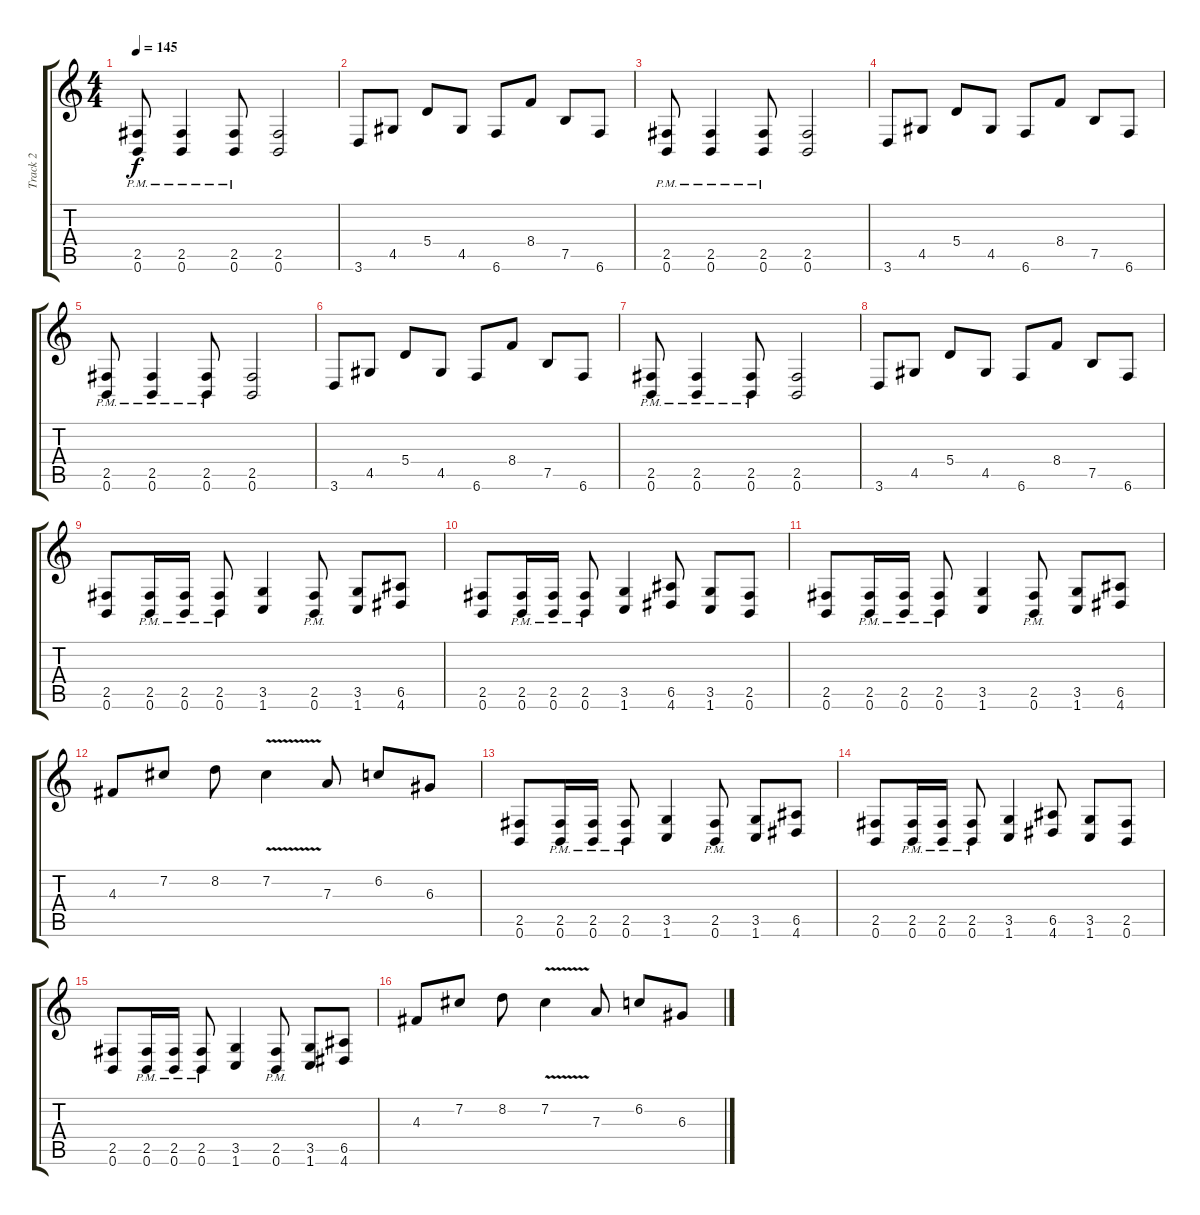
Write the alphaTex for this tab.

\track ("Track 2" "Track 2") {instrument distortionguitar}
\staff {score tabs}
\tuning (B3 Gb3 D3 A2 E2 B1) {hide}
\ts (4 4)
\tempo 145
\clef g2
\ks c
(2.5{pm} 0.6{pm}).8{dy f} (2.5{pm} 0.6{pm}).4 (2.5{pm} 0.6{pm}).8 (2.5 0.6).2 |
3.6.8 4.5.8 5.4.8 4.5.8 6.6.8 8.4.8 7.5.8 6.6.8 |
(2.5{pm} 0.6{pm}).8 (2.5{pm} 0.6{pm}).4 (2.5{pm} 0.6{pm}).8 (2.5 0.6).2 |
3.6.8 4.5.8 5.4.8 4.5.8 6.6.8 8.4.8 7.5.8 6.6.8 |
(2.5{pm} 0.6{pm}).8 (2.5{pm} 0.6{pm}).4 (2.5{pm} 0.6{pm}).8 (2.5 0.6).2 |
3.6.8 4.5.8 5.4.8 4.5.8 6.6.8 8.4.8 7.5.8 6.6.8 |
(2.5{pm} 0.6{pm}).8 (2.5{pm} 0.6{pm}).4 (2.5{pm} 0.6{pm}).8 (2.5 0.6).2 |
3.6.8 4.5.8 5.4.8 4.5.8 6.6.8 8.4.8 7.5.8 6.6.8 |
(2.5 0.6).8 (2.5{pm} 0.6{pm}).16 (2.5{pm} 0.6{pm}).16 (2.5{pm} 0.6{pm}).8 (3.5 1.6).4 (2.5{pm} 0.6{pm}).8 (3.5 1.6).8 (6.5 4.6).8 |
(2.5 0.6).8 (2.5 0.6{pm}).16 (2.5 0.6{pm}).16 (2.5{pm} 0.6{pm}).8 (3.5 1.6).4 (6.5 4.6).8 (3.5 1.6).8 (2.5 0.6).8 |
(2.5 0.6).8 (2.5{pm} 0.6{pm}).16 (2.5{pm} 0.6{pm}).16 (2.5{pm} 0.6{pm}).8 (3.5 1.6).4 (2.5{pm} 0.6{pm}).8 (3.5 1.6).8 (6.5 4.6).8 |
4.3.8 7.2.8 8.2.8 7.2{v}.4 7.3.8 6.2.8 6.3.8 |
(2.5 0.6).8 (2.5{pm} 0.6{pm}).16 (2.5{pm} 0.6{pm}).16 (2.5{pm} 0.6{pm}).8 (3.5 1.6).4 (2.5{pm} 0.6{pm}).8 (3.5 1.6).8 (6.5 4.6).8 |
(2.5 0.6).8 (2.5 0.6{pm}).16 (2.5 0.6{pm}).16 (2.5{pm} 0.6{pm}).8 (3.5 1.6).4 (6.5 4.6).8 (3.5 1.6).8 (2.5 0.6).8 |
(2.5 0.6).8 (2.5{pm} 0.6{pm}).16 (2.5{pm} 0.6{pm}).16 (2.5{pm} 0.6{pm}).8 (3.5 1.6).4 (2.5{pm} 0.6{pm}).8 (3.5 1.6).8 (6.5 4.6).8 |
4.3.8 7.2.8 8.2.8 7.2{v}.4 7.3.8 6.2.8 6.3.8
